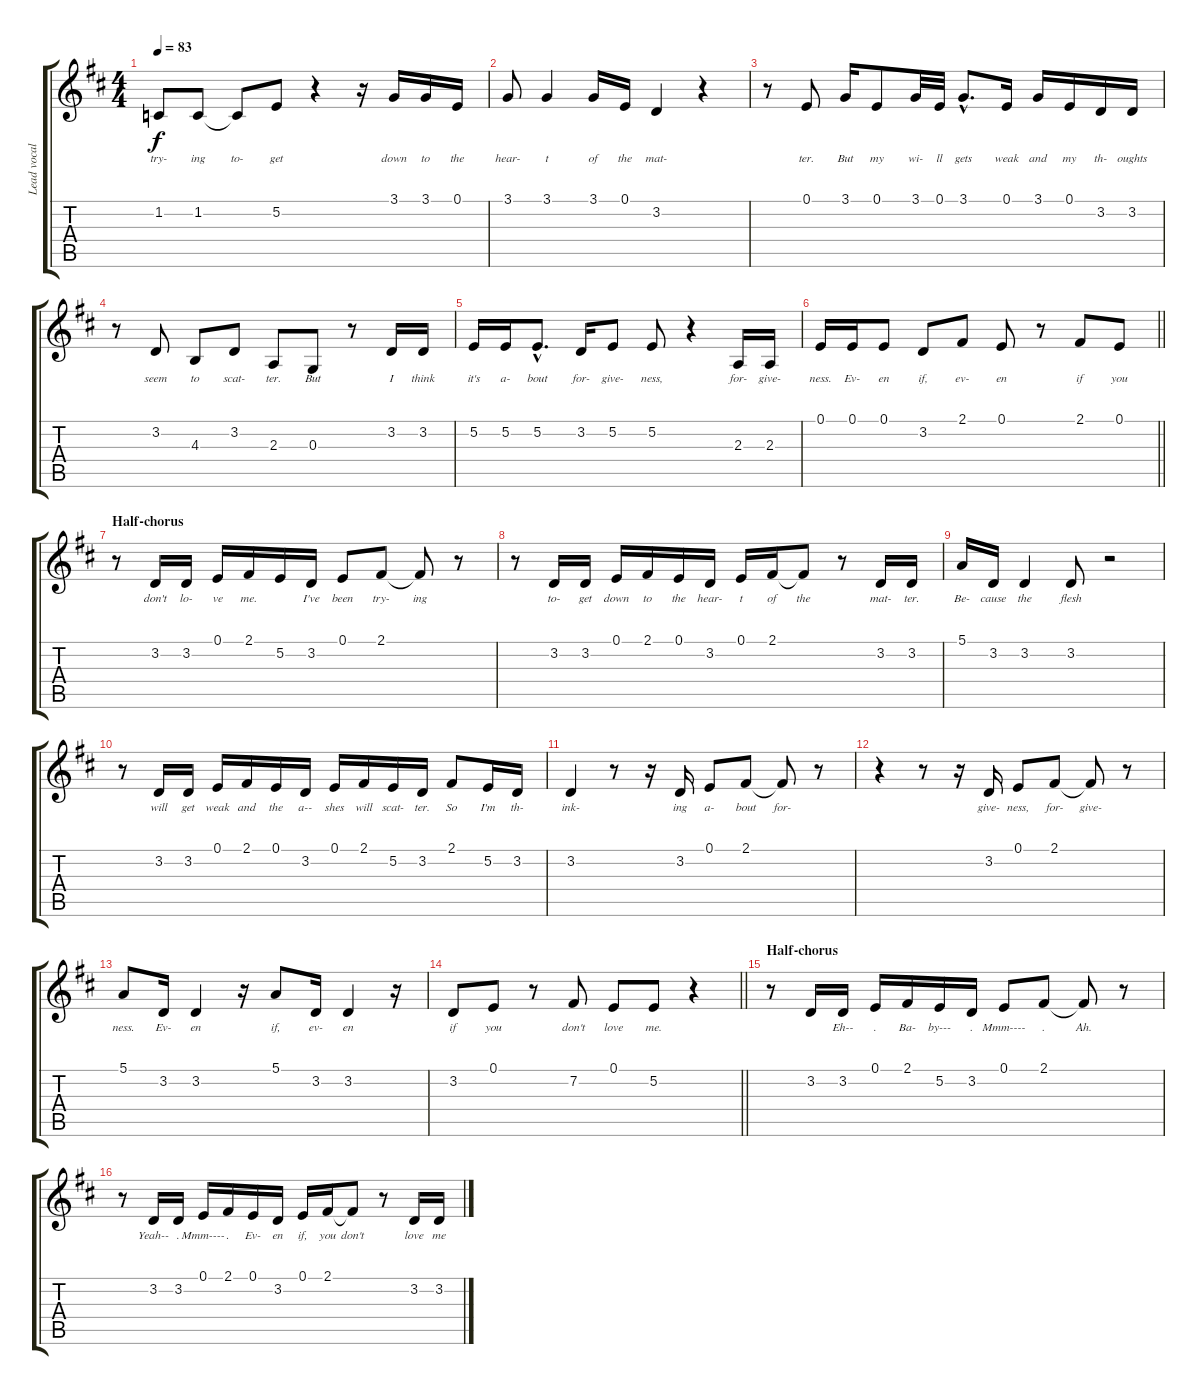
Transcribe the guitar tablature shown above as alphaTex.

\track ("Lead vocal - Henley" "Lead vocal") {instrument flute}
\staff {score tabs}
\tuning (E4 B3 G3 D3 A2 E2) {hide}
\ts (4 4)
\tempo 83
\clef g2
\ks d
1.2.8{lyrics (0 "try-") lyrics (1 "") lyrics (2 "") lyrics (3 "") lyrics (4 "") dy f} 1.2.8{lyrics (0 "ing") lyrics (1 "") lyrics (2 "") lyrics (3 "") lyrics (4 "")} 1.2{t}.8{lyrics (0 "to-") lyrics (1 "") lyrics (2 "") lyrics (3 "") lyrics (4 "")} 5.2.8{lyrics (0 "get") lyrics (1 "") lyrics (2 "") lyrics (3 "") lyrics (4 "")} r.4 r.16 3.1.16{lyrics (0 "down") lyrics (1 "") lyrics (2 "") lyrics (3 "") lyrics (4 "")} 3.1.16{lyrics (0 "to") lyrics (1 "") lyrics (2 "") lyrics (3 "") lyrics (4 "")} 0.1.16{lyrics (0 "the") lyrics (1 "") lyrics (2 "") lyrics (3 "") lyrics (4 "")} |
3.1.8{lyrics (0 "hear-") lyrics (1 "") lyrics (2 "") lyrics (3 "") lyrics (4 "")} 3.1.4{lyrics (0 "t") lyrics (1 "") lyrics (2 "") lyrics (3 "") lyrics (4 "")} 3.1.16{lyrics (0 "of") lyrics (1 "") lyrics (2 "") lyrics (3 "") lyrics (4 "")} 0.1.16{lyrics (0 "the") lyrics (1 "") lyrics (2 "") lyrics (3 "") lyrics (4 "")} 3.2.4{lyrics (0 "mat-") lyrics (1 "") lyrics (2 "") lyrics (3 "") lyrics (4 "")} r.4 |
r.8 0.1.8{lyrics (0 "ter.") lyrics (1 "") lyrics (2 "") lyrics (3 "") lyrics (4 "")} 3.1.16{lyrics (0 "But") lyrics (1 "") lyrics (2 "") lyrics (3 "") lyrics (4 "")} 0.1.8{lyrics (0 "my") lyrics (1 "") lyrics (2 "") lyrics (3 "") lyrics (4 "")} 3.1.32{lyrics (0 "wi-") lyrics (1 "") lyrics (2 "") lyrics (3 "") lyrics (4 "")} 0.1.32{lyrics (0 "ll") lyrics (1 "") lyrics (2 "") lyrics (3 "") lyrics (4 "")} 3.1{hac}.8{d lyrics (0 "gets") lyrics (1 "") lyrics (2 "") lyrics (3 "") lyrics (4 "")} 0.1.16{lyrics (0 "weak") lyrics (1 "") lyrics (2 "") lyrics (3 "") lyrics (4 "")} 3.1.16{lyrics (0 "and") lyrics (1 "") lyrics (2 "") lyrics (3 "") lyrics (4 "")} 0.1.16{lyrics (0 "my") lyrics (1 "") lyrics (2 "") lyrics (3 "") lyrics (4 "")} 3.2.16{lyrics (0 "th-") lyrics (1 "") lyrics (2 "") lyrics (3 "") lyrics (4 "")} 3.2.16{lyrics (0 "oughts") lyrics (1 "") lyrics (2 "") lyrics (3 "") lyrics (4 "")} |
r.8 3.2.8{lyrics (0 "seem") lyrics (1 "") lyrics (2 "") lyrics (3 "") lyrics (4 "")} 4.3.8{lyrics (0 "to") lyrics (1 "") lyrics (2 "") lyrics (3 "") lyrics (4 "")} 3.2.8{lyrics (0 "scat-") lyrics (1 "") lyrics (2 "") lyrics (3 "") lyrics (4 "")} 2.3.8{lyrics (0 "ter.") lyrics (1 "") lyrics (2 "") lyrics (3 "") lyrics (4 "")} 0.3.8{lyrics (0 "But") lyrics (1 "") lyrics (2 "") lyrics (3 "") lyrics (4 "")} r.8 3.2.16{lyrics (0 "I") lyrics (1 "") lyrics (2 "") lyrics (3 "") lyrics (4 "")} 3.2.16{lyrics (0 "think") lyrics (1 "") lyrics (2 "") lyrics (3 "") lyrics (4 "")} |
5.2.16{lyrics (0 "it's") lyrics (1 "") lyrics (2 "") lyrics (3 "") lyrics (4 "")} 5.2.16{lyrics (0 "a-") lyrics (1 "") lyrics (2 "") lyrics (3 "") lyrics (4 "")} 5.2{hac}.8{d lyrics (0 "bout") lyrics (1 "") lyrics (2 "") lyrics (3 "") lyrics (4 "")} 3.2.16{lyrics (0 "for-") lyrics (1 "") lyrics (2 "") lyrics (3 "") lyrics (4 "")} 5.2.8{lyrics (0 "give-") lyrics (1 "") lyrics (2 "") lyrics (3 "") lyrics (4 "")} 5.2.8{lyrics (0 "ness,") lyrics (1 "") lyrics (2 "") lyrics (3 "") lyrics (4 "")} r.4 2.3.16{lyrics (0 "for-") lyrics (1 "") lyrics (2 "") lyrics (3 "") lyrics (4 "")} 2.3.16{lyrics (0 "give-") lyrics (1 "") lyrics (2 "") lyrics (3 "") lyrics (4 "")} |
\barLineRight lightlight
0.1.16{lyrics (0 "ness.") lyrics (1 "") lyrics (2 "") lyrics (3 "") lyrics (4 "")} 0.1.16{lyrics (0 "Ev-") lyrics (1 "") lyrics (2 "") lyrics (3 "") lyrics (4 "")} 0.1.8{lyrics (0 "en") lyrics (1 "") lyrics (2 "") lyrics (3 "") lyrics (4 "")} 3.2.8{lyrics (0 "if,") lyrics (1 "") lyrics (2 "") lyrics (3 "") lyrics (4 "")} 2.1.8{lyrics (0 "ev-") lyrics (1 "") lyrics (2 "") lyrics (3 "") lyrics (4 "")} 0.1.8{lyrics (0 "en") lyrics (1 "") lyrics (2 "") lyrics (3 "") lyrics (4 "")} r.8 2.1.8{lyrics (0 "if") lyrics (1 "") lyrics (2 "") lyrics (3 "") lyrics (4 "")} 0.1.8{lyrics (0 "you") lyrics (1 "") lyrics (2 "") lyrics (3 "") lyrics (4 "")} |
\section ("" "Half-chorus")
r.8 3.2.16{lyrics (0 "don't") lyrics (1 "") lyrics (2 "") lyrics (3 "") lyrics (4 "")} 3.2.16{lyrics (0 "lo-") lyrics (1 "") lyrics (2 "") lyrics (3 "") lyrics (4 "")} 0.1.16{lyrics (0 "ve") lyrics (1 "") lyrics (2 "") lyrics (3 "") lyrics (4 "")} 2.1.16{lyrics (0 "me.") lyrics (1 "") lyrics (2 "") lyrics (3 "") lyrics (4 "")} 5.2.16{lyrics (0 "") lyrics (1 "") lyrics (2 "") lyrics (3 "") lyrics (4 "")} 3.2.16{lyrics (0 "I've") lyrics (1 "") lyrics (2 "") lyrics (3 "") lyrics (4 "")} 0.1.8{lyrics (0 "been") lyrics (1 "") lyrics (2 "") lyrics (3 "") lyrics (4 "")} 2.1.8{lyrics (0 "try-") lyrics (1 "") lyrics (2 "") lyrics (3 "") lyrics (4 "")} 2.1{t}.8{lyrics (0 "ing") lyrics (1 "") lyrics (2 "") lyrics (3 "") lyrics (4 "")} r.8 |
r.8 3.2.16{lyrics (0 "to-") lyrics (1 "") lyrics (2 "") lyrics (3 "") lyrics (4 "")} 3.2.16{lyrics (0 "get") lyrics (1 "") lyrics (2 "") lyrics (3 "") lyrics (4 "")} 0.1.16{lyrics (0 "down") lyrics (1 "") lyrics (2 "") lyrics (3 "") lyrics (4 "")} 2.1.16{lyrics (0 "to") lyrics (1 "") lyrics (2 "") lyrics (3 "") lyrics (4 "")} 0.1.16{lyrics (0 "the") lyrics (1 "") lyrics (2 "") lyrics (3 "") lyrics (4 "")} 3.2.16{lyrics (0 "hear-") lyrics (1 "") lyrics (2 "") lyrics (3 "") lyrics (4 "")} 0.1.16{lyrics (0 "t") lyrics (1 "") lyrics (2 "") lyrics (3 "") lyrics (4 "")} 2.1.16{lyrics (0 "of") lyrics (1 "") lyrics (2 "") lyrics (3 "") lyrics (4 "")} 2.1{t}.8{lyrics (0 "the") lyrics (1 "") lyrics (2 "") lyrics (3 "") lyrics (4 "")} r.8 3.2.16{lyrics (0 "mat-") lyrics (1 "") lyrics (2 "") lyrics (3 "") lyrics (4 "")} 3.2.16{lyrics (0 "ter.") lyrics (1 "") lyrics (2 "") lyrics (3 "") lyrics (4 "")} |
5.1.16{lyrics (0 "Be-") lyrics (1 "") lyrics (2 "") lyrics (3 "") lyrics (4 "")} 3.2.16{lyrics (0 "cause") lyrics (1 "") lyrics (2 "") lyrics (3 "") lyrics (4 "")} 3.2.4{lyrics (0 "the") lyrics (1 "") lyrics (2 "") lyrics (3 "") lyrics (4 "")} 3.2.8{lyrics (0 "flesh") lyrics (1 "") lyrics (2 "") lyrics (3 "") lyrics (4 "")} r.2 |
r.8 3.2.16{lyrics (0 "will") lyrics (1 "") lyrics (2 "") lyrics (3 "") lyrics (4 "")} 3.2.16{lyrics (0 "get") lyrics (1 "") lyrics (2 "") lyrics (3 "") lyrics (4 "")} 0.1.16{lyrics (0 "weak") lyrics (1 "") lyrics (2 "") lyrics (3 "") lyrics (4 "")} 2.1.16{lyrics (0 "and") lyrics (1 "") lyrics (2 "") lyrics (3 "") lyrics (4 "")} 0.1.16{lyrics (0 "the") lyrics (1 "") lyrics (2 "") lyrics (3 "") lyrics (4 "")} 3.2.16{lyrics (0 "a--") lyrics (1 "") lyrics (2 "") lyrics (3 "") lyrics (4 "")} 0.1.16{lyrics (0 "shes") lyrics (1 "") lyrics (2 "") lyrics (3 "") lyrics (4 "")} 2.1.16{lyrics (0 "will") lyrics (1 "") lyrics (2 "") lyrics (3 "") lyrics (4 "")} 5.2.16{lyrics (0 "scat-") lyrics (1 "") lyrics (2 "") lyrics (3 "") lyrics (4 "")} 3.2.16{lyrics (0 "ter.") lyrics (1 "") lyrics (2 "") lyrics (3 "") lyrics (4 "")} 2.1.8{lyrics (0 "So") lyrics (1 "") lyrics (2 "") lyrics (3 "") lyrics (4 "")} 5.2.16{lyrics (0 "I'm") lyrics (1 "") lyrics (2 "") lyrics (3 "") lyrics (4 "")} 3.2.16{lyrics (0 "th-") lyrics (1 "") lyrics (2 "") lyrics (3 "") lyrics (4 "")} |
3.2.4{lyrics (0 "ink-") lyrics (1 "") lyrics (2 "") lyrics (3 "") lyrics (4 "")} r.8 r.16 3.2.16{lyrics (0 "ing") lyrics (1 "") lyrics (2 "") lyrics (3 "") lyrics (4 "")} 0.1.8{lyrics (0 "a-") lyrics (1 "") lyrics (2 "") lyrics (3 "") lyrics (4 "")} 2.1.8{lyrics (0 "bout") lyrics (1 "") lyrics (2 "") lyrics (3 "") lyrics (4 "")} 2.1{t}.8{lyrics (0 "for-") lyrics (1 "") lyrics (2 "") lyrics (3 "") lyrics (4 "")} r.8 |
r.4 r.8 r.16 3.2.16{lyrics (0 "give-") lyrics (1 "") lyrics (2 "") lyrics (3 "") lyrics (4 "")} 0.1.8{lyrics (0 "ness,") lyrics (1 "") lyrics (2 "") lyrics (3 "") lyrics (4 "")} 2.1.8{lyrics (0 "for-") lyrics (1 "") lyrics (2 "") lyrics (3 "") lyrics (4 "")} 2.1{t}.8{lyrics (0 "give-") lyrics (1 "") lyrics (2 "") lyrics (3 "") lyrics (4 "")} r.8 |
5.1.8{lyrics (0 "ness.") lyrics (1 "") lyrics (2 "") lyrics (3 "") lyrics (4 "")} 3.2.16{lyrics (0 "Ev-") lyrics (1 "") lyrics (2 "") lyrics (3 "") lyrics (4 "")} 3.2.4{lyrics (0 "en") lyrics (1 "") lyrics (2 "") lyrics (3 "") lyrics (4 "")} r.16 5.1.8{lyrics (0 "if,") lyrics (1 "") lyrics (2 "") lyrics (3 "") lyrics (4 "")} 3.2.16{lyrics (0 "ev-") lyrics (1 "") lyrics (2 "") lyrics (3 "") lyrics (4 "")} 3.2.4{lyrics (0 "en") lyrics (1 "") lyrics (2 "") lyrics (3 "") lyrics (4 "")} r.16 |
\barLineRight lightlight
3.2.8{lyrics (0 "if") lyrics (1 "") lyrics (2 "") lyrics (3 "") lyrics (4 "")} 0.1.8{lyrics (0 "you") lyrics (1 "") lyrics (2 "") lyrics (3 "") lyrics (4 "")} r.8 7.2.8{lyrics (0 "don't") lyrics (1 "") lyrics (2 "") lyrics (3 "") lyrics (4 "")} 0.1.8{lyrics (0 "love") lyrics (1 "") lyrics (2 "") lyrics (3 "") lyrics (4 "")} 5.2.8{lyrics (0 "me.") lyrics (1 "") lyrics (2 "") lyrics (3 "") lyrics (4 "")} r.4 |
\section ("" "Half-chorus")
r.8 3.2.16{lyrics (0 "") lyrics (1 "") lyrics (2 "") lyrics (3 "") lyrics (4 "")} 3.2.16{lyrics (0 "Eh--") lyrics (1 "") lyrics (2 "") lyrics (3 "") lyrics (4 "")} 0.1.16{lyrics (0 ".") lyrics (1 "") lyrics (2 "") lyrics (3 "") lyrics (4 "")} 2.1.16{lyrics (0 "Ba-") lyrics (1 "") lyrics (2 "") lyrics (3 "") lyrics (4 "")} 5.2.16{lyrics (0 "by---") lyrics (1 "") lyrics (2 "") lyrics (3 "") lyrics (4 "")} 3.2.16{lyrics (0 ".") lyrics (1 "") lyrics (2 "") lyrics (3 "") lyrics (4 "")} 0.1.8{lyrics (0 "Mmm----") lyrics (1 "") lyrics (2 "") lyrics (3 "") lyrics (4 "")} 2.1.8{lyrics (0 ".") lyrics (1 "") lyrics (2 "") lyrics (3 "") lyrics (4 "")} 2.1{t}.8{lyrics (0 "Ah.") lyrics (1 "") lyrics (2 "") lyrics (3 "") lyrics (4 "")} r.8 |
r.8 3.2.16{lyrics (0 "Yeah--") lyrics (1 "") lyrics (2 "") lyrics (3 "") lyrics (4 "")} 3.2.16{lyrics (0 ".") lyrics (1 "") lyrics (2 "") lyrics (3 "") lyrics (4 "")} 0.1.16{lyrics (0 "Mmm----") lyrics (1 "") lyrics (2 "") lyrics (3 "") lyrics (4 "")} 2.1.16{lyrics (0 ".") lyrics (1 "") lyrics (2 "") lyrics (3 "") lyrics (4 "")} 0.1.16{lyrics (0 "Ev-") lyrics (1 "") lyrics (2 "") lyrics (3 "") lyrics (4 "")} 3.2.16{lyrics (0 "en") lyrics (1 "") lyrics (2 "") lyrics (3 "") lyrics (4 "")} 0.1.16{lyrics (0 "if,") lyrics (1 "") lyrics (2 "") lyrics (3 "") lyrics (4 "")} 2.1.16{lyrics (0 "you") lyrics (1 "") lyrics (2 "") lyrics (3 "") lyrics (4 "")} 2.1{t}.8{lyrics (0 "don't") lyrics (1 "") lyrics (2 "") lyrics (3 "") lyrics (4 "")} r.8 3.2.16{lyrics (0 "love") lyrics (1 "") lyrics (2 "") lyrics (3 "") lyrics (4 "")} 3.2.16{lyrics (0 "me") lyrics (1 "") lyrics (2 "") lyrics (3 "") lyrics (4 "")}
